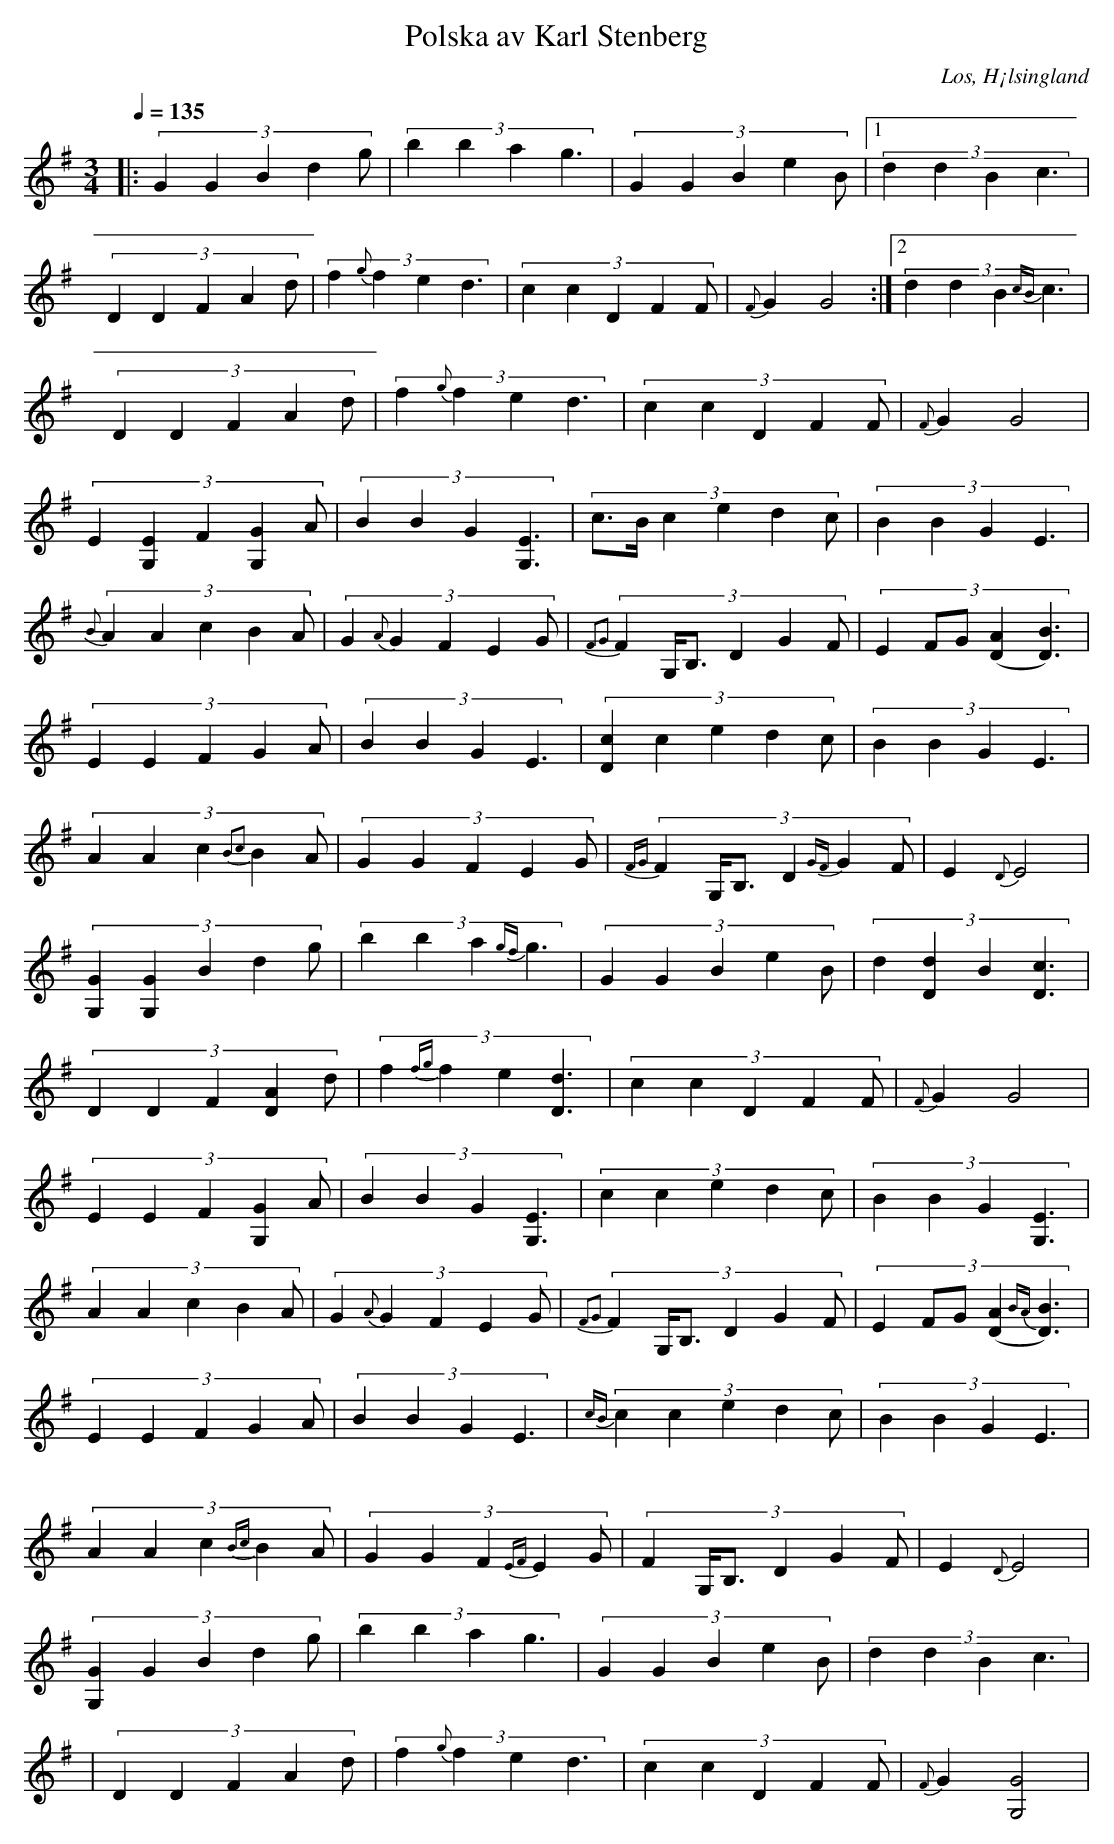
X:1
T:Polska av Karl Stenberg
O:Los, H¡lsingland
Q:1/4=135
M:3/4
L:1/8
K:G
|:(3:2:5 G2G2B2 d2g|(3:2:4 b2b2a2 g3|(3:2:5 G2G2B2 e2B|1(3:2:4 d2d2B2 c3|
(3:2:5 D2D2F2 A2d|(3:2:4 f2{g}f2e2 d3|(3:2:5 c2c2D2 F2F|{F}G2 G4:|2(3:2:4 d2d2B2 {cB}c3|
(3:2:5 D2D2F2 A2d|(3:2:4 f2{g}f2e2 d3|(3:2:5 c2c2D2 F2F|{F}G2 G4|
(3:2:5 E2[G,2E2]F2 [G,2G2]A|(3:2:4 B2B2G2 [G,3E3]|(3:2:6 c>Bc2e2 d2c |(3:2:4 B2B2G2 E3|
(3:2:5 {B}A2A2c2B2A|(3:2:5 G2{A}G2F2 E2G|(3:2:6 {F2G2}F2G,<B,D2G2F|(3:2:5 E2 FG[A2(D2] [D3)B3]|
(3:2:5 E2E2F2 G2A|(3:2:4 B2B2G2 E3|(3:2:5 [D2c2]c2e2 d2c |(3:2:4 B2B2G2 E3|
(3:2:5 A2A2c2 {B2c2}B2A |(3:2:5 G2G2F2 E2G|(3:2:6 {FG}F2G,<B, D2{GF}G2F |E2 {D}E4|
(3:2:5 [G,2G2][G,2G2]B2 d2g|(3:2:4 b2b2a2 {gf}g3|(3:2:5 G2G2B2 e2B|(3:2:4 d2[D2d2]B2 [D3c3]|
(3:2:5 D2D2F2 [D2A2]d|(3:2:4 f2{fg}f2e2 [D3d3]|(3:2:5 c2c2D2 F2F|{F}G2 G4|
(3:2:5 E2E2F2 [G,2G2]A|(3:2:4 B2B2G2 [G,3E3]|(3:2:5 c2c2e2 d2c |(3:2:4 B2B2G2 [G,3E3]|
(3:2:5 A2A2c2 B2A |(3:2:5 G2{A}G2F2 E2G|(3:2:6 {F2G2}F2G,<B, D2G2F |(3:2:5 E2 FG[A2(D2] {BA}[B3D3)]|
(3:2:5 E2E2F2 G2A|(3:2:4 B2B2G2 E3|(3:2:5 {cB}c2c2e2 d2c|(3:2:4 B2B2G2 E3|
(3:2:5 A2A2c2 {Bc}B2A |(3:2:5 G2G2F2 {EF}E2G|(3:2:6 F2G,<B, D2G2F |E2{D}E4|
(3:2:5 [G,2G2]G2B2 d2g|(3:2:4 b2b2a2 g3|(3:2:5 G2G2B2 e2B|(3:2:4 d2d2B2 c3|
|(3:2:5 D2D2F2 A2d|(3:2:4 f2{g}f2e2 d3|(3:2:5 c2c2D2 F2F|{F}G2 [G,4G4]|
